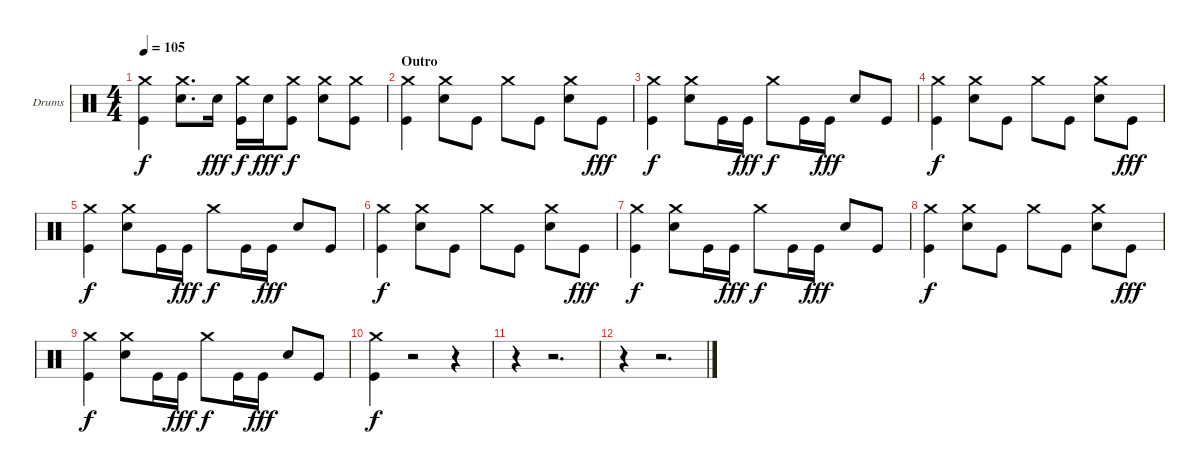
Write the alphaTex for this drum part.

\bracketExtendMode groupsimilarinstruments
\firstSystemTrackNameOrientation horizontal
\otherSystemsTrackNameOrientation horizontal
\track ("Drumkit" "Drums") {instrument percussion}
\staff {score}
\articulation defaults
\ts (4 4)
\tempo 105
\clef neutral
\ks c
("Crash medium (hit)" "Kick (hit)").4{dy f} ("Crash medium (hit)" "Snare (hit) 2").8{d} "Snare (hit) 2".16{dy fff} ("Crash medium (hit)" "Kick (hit)").16{dy f} "Snare (hit) 2".16{dy fff} ("Crash medium (hit)" "Kick (hit)").8{dy f} ("Crash medium (hit)" "Snare (hit) 2").8 ("Crash medium (hit)" "Kick (hit)").8 |
\section ("" "Outro")
("Crash medium (hit)" "Kick (hit)").4 ("Crash medium (hit)" "Snare (hit) 2").8 "Kick (hit)".8 "Crash medium (hit)".8 "Kick (hit)".8 ("Crash medium (hit)" "Snare (hit) 2").8 "Kick (hit)".8{dy fff} |
("Crash medium (hit)" "Kick (hit)").4{dy f} ("Crash medium (hit)" "Snare (hit) 2").8 "Kick (hit)".16 "Kick (hit)".16{dy fff} "Crash medium (hit)".8{dy f} "Kick (hit)".16 "Kick (hit)".16{dy fff} "Snare (hit) 2".8 "Kick (hit)".8 |
("Crash medium (hit)" "Kick (hit)").4{dy f} ("Crash medium (hit)" "Snare (hit) 2").8 "Kick (hit)".8 "Crash medium (hit)".8 "Kick (hit)".8 ("Crash medium (hit)" "Snare (hit) 2").8 "Kick (hit)".8{dy fff} |
("Crash medium (hit)" "Kick (hit)").4{dy f} ("Crash medium (hit)" "Snare (hit) 2").8 "Kick (hit)".16 "Kick (hit)".16{dy fff} "Crash medium (hit)".8{dy f} "Kick (hit)".16 "Kick (hit)".16{dy fff} "Snare (hit) 2".8 "Kick (hit)".8 |
("Crash medium (hit)" "Kick (hit)").4{dy f} ("Crash medium (hit)" "Snare (hit) 2").8 "Kick (hit)".8 "Crash medium (hit)".8 "Kick (hit)".8 ("Crash medium (hit)" "Snare (hit) 2").8 "Kick (hit)".8{dy fff} |
("Crash medium (hit)" "Kick (hit)").4{dy f} ("Crash medium (hit)" "Snare (hit) 2").8 "Kick (hit)".16 "Kick (hit)".16{dy fff} "Crash medium (hit)".8{dy f} "Kick (hit)".16 "Kick (hit)".16{dy fff} "Snare (hit) 2".8 "Kick (hit)".8 |
("Crash medium (hit)" "Kick (hit)").4{dy f} ("Crash medium (hit)" "Snare (hit) 2").8 "Kick (hit)".8 "Crash medium (hit)".8 "Kick (hit)".8 ("Crash medium (hit)" "Snare (hit) 2").8 "Kick (hit)".8{dy fff} |
("Crash medium (hit)" "Kick (hit)").4{dy f} ("Crash medium (hit)" "Snare (hit) 2").8 "Kick (hit)".16 "Kick (hit)".16{dy fff} "Crash medium (hit)".8{dy f} "Kick (hit)".16 "Kick (hit)".16{dy fff} "Snare (hit) 2".8 "Kick (hit)".8 |
("Crash medium (hit)" "Kick (hit)").4{dy f} r.2 r.4 |
r.4 r.2{d} |
r.4 r.2{d}
